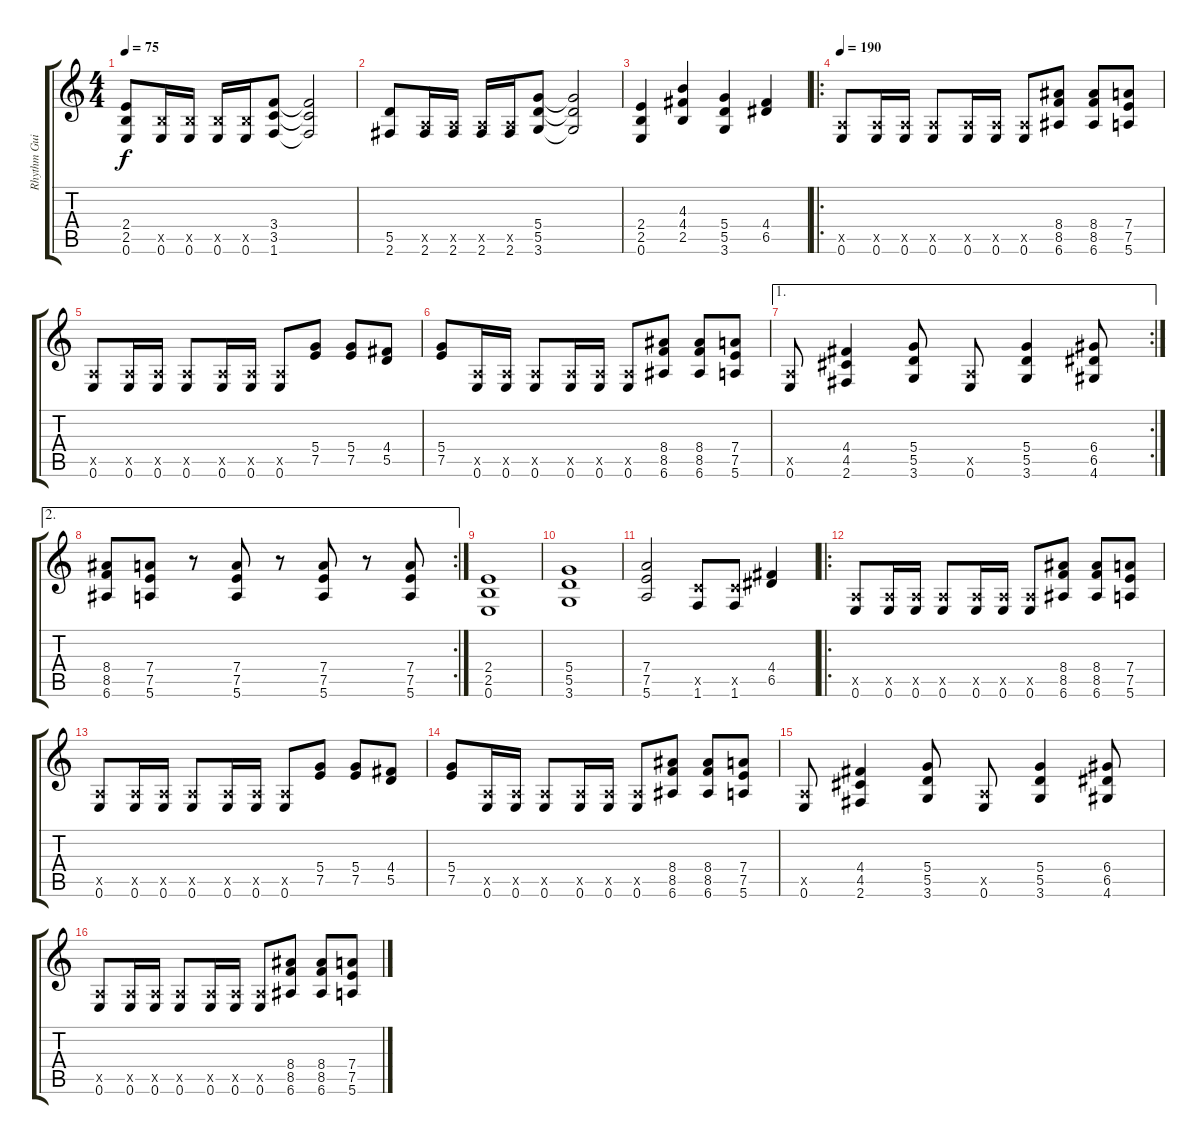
\track ("Rhythm Guitar 1" "Rhythm Gui") {instrument distortionguitar}
\staff {score tabs}
\tuning (E4 B3 G3 D3 A2 E2) {hide}
\ts (4 4)
\tempo 75
\clef g2
\ks c
(2.4 2.5 0.6).8{dy f} (2.5{x} 0.6).16 (2.5{x} 0.6).16 (2.5{x} 0.6).16 (2.5{x} 0.6).16 (3.4 3.5 1.6).8 (3.4{t} 3.5{t} 1.6{t}).2 |
(5.5 2.6).8 (0.5{x} 2.6).16 (0.5{x} 2.6).16 (0.5{x} 2.6).16 (0.5{x} 2.6).16 (5.4 5.5 3.6).8 (5.4{t} 5.5{t} 3.6{t}).2 |
(2.4 2.5 0.6).4 (4.3 4.4 2.5).4 (5.4 5.5 3.6).4 (4.4 6.5).4 |
\ro
\tempo 190
(0.5{x} 0.6).8{volume 16 balance 8} (0.5{x} 0.6).16 (0.5{x} 0.6).16 (0.5{x} 0.6).8 (0.5{x} 0.6).16 (0.5{x} 0.6).16 (0.5{x} 0.6).8 (8.4 8.5 6.6).8 (8.4 8.5 6.6).8 (7.4 7.5 5.6).8 |
(0.5{x} 0.6).8 (0.5{x} 0.6).16 (0.5{x} 0.6).16 (0.5{x} 0.6).8 (0.5{x} 0.6).16 (0.5{x} 0.6).16 (0.5{x} 0.6).8 (5.4 7.5).8 (5.4 7.5).8 (4.4 5.5).8 |
(5.4 7.5).8 (0.5{x} 0.6).16 (0.5{x} 0.6).16 (0.5{x} 0.6).8 (0.5{x} 0.6).16 (0.5{x} 0.6).16 (0.5{x} 0.6).8 (8.4 8.5 6.6).8 (8.4 8.5 6.6).8 (7.4 7.5 5.6).8 |
\ae 1
\rc 2
(0.5{x} 0.6).8 (4.4 4.5 2.6).4 (5.4 5.5 3.6).8 (0.5{x} 0.6).8 (5.4 5.5 3.6).4 (6.4 6.5 4.6).8 |
\ae 2
\rc 2
(8.4 8.5 6.6).8{volume 14 balance 11} (7.4 7.5 5.6).8 r.8 (7.4 7.5 5.6).8 r.8 (7.4 7.5 5.6).8 r.8 (7.4 7.5 5.6).8 |
(2.4 2.5 0.6).1 |
(5.4 5.5 3.6).1 |
(7.4 7.5 5.6).2 (3.5{x} 1.6).8 (3.5{x} 1.6).8 (4.4 6.5).4 |
\ro
(0.5{x} 0.6).8 (0.5{x} 0.6).16 (0.5{x} 0.6).16 (0.5{x} 0.6).8 (0.5{x} 0.6).16 (0.5{x} 0.6).16 (0.5{x} 0.6).8 (8.4 8.5 6.6).8 (8.4 8.5 6.6).8 (7.4 7.5 5.6).8 |
(0.5{x} 0.6).8 (0.5{x} 0.6).16 (0.5{x} 0.6).16 (0.5{x} 0.6).8 (0.5{x} 0.6).16 (0.5{x} 0.6).16 (0.5{x} 0.6).8 (5.4 7.5).8 (5.4 7.5).8 (4.4 5.5).8 |
(5.4 7.5).8 (0.5{x} 0.6).16 (0.5{x} 0.6).16 (0.5{x} 0.6).8 (0.5{x} 0.6).16 (0.5{x} 0.6).16 (0.5{x} 0.6).8 (8.4 8.5 6.6).8 (8.4 8.5 6.6).8 (7.4 7.5 5.6).8 |
(0.5{x} 0.6).8 (4.4 4.5 2.6).4 (5.4 5.5 3.6).8 (0.5{x} 0.6).8 (5.4 5.5 3.6).4 (6.4 6.5 4.6).8 |
(0.5{x} 0.6).8 (0.5{x} 0.6).16 (0.5{x} 0.6).16 (0.5{x} 0.6).8 (0.5{x} 0.6).16 (0.5{x} 0.6).16 (0.5{x} 0.6).8 (8.4 8.5 6.6).8 (8.4 8.5 6.6).8 (7.4 7.5 5.6).8
